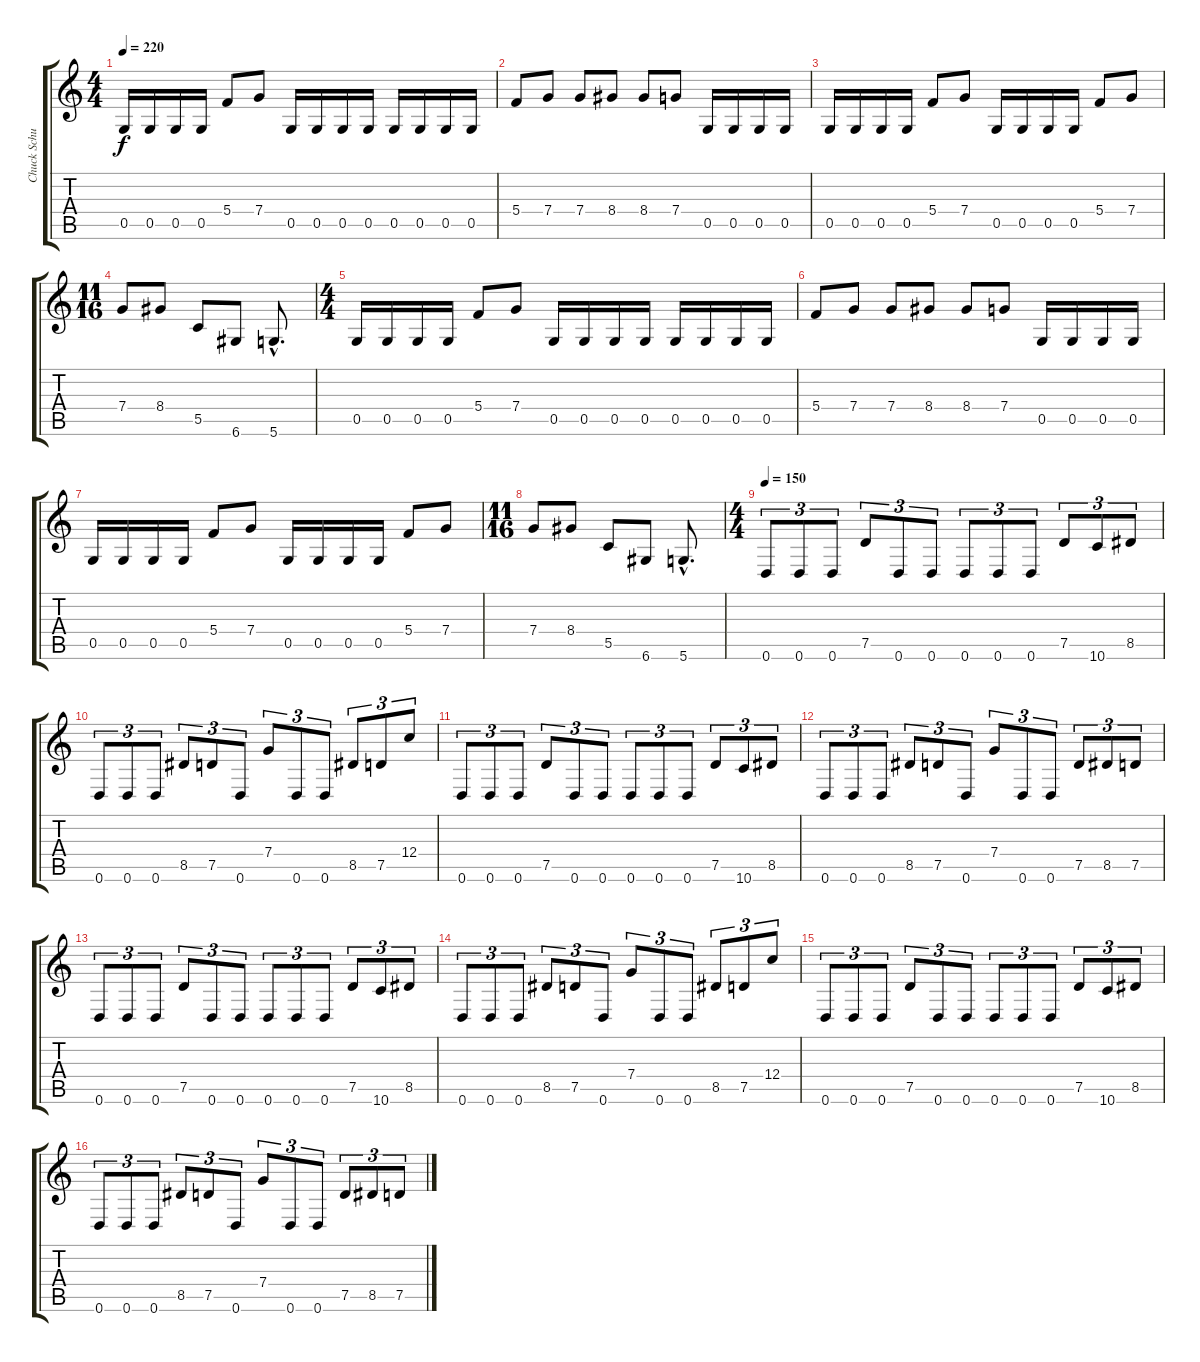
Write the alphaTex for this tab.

\track ("Chuck Schuldiner" "Chuck Schu") {instrument distortionguitar}
\staff {score tabs}
\tuning (D4 A3 F3 C3 G2 D2) {hide}
\ts (4 4)
\tempo 220
\clef g2
\ks c
0.5.16{dy f} 0.5.16 0.5.16 0.5.16 5.4.8 7.4.8 0.5.16 0.5.16 0.5.16 0.5.16 0.5.16 0.5.16 0.5.16 0.5.16 |
5.4.8 7.4.8 7.4.8 8.4.8 8.4.8 7.4.8 0.5.16 0.5.16 0.5.16 0.5.16 |
0.5.16 0.5.16 0.5.16 0.5.16 5.4.8 7.4.8 0.5.16 0.5.16 0.5.16 0.5.16 5.4.8 7.4.8 |
\ts (11 16)
7.4.8 8.4.8 5.5.8 6.6.8 5.6{hac}.8{d} |
\ts (4 4)
0.5.16 0.5.16 0.5.16 0.5.16 5.4.8 7.4.8 0.5.16 0.5.16 0.5.16 0.5.16 0.5.16 0.5.16 0.5.16 0.5.16 |
5.4.8 7.4.8 7.4.8 8.4.8 8.4.8 7.4.8 0.5.16 0.5.16 0.5.16 0.5.16 |
0.5.16 0.5.16 0.5.16 0.5.16 5.4.8 7.4.8 0.5.16 0.5.16 0.5.16 0.5.16 5.4.8 7.4.8 |
\ts (11 16)
7.4.8 8.4.8 5.5.8 6.6.8 5.6{hac}.8{d} |
\ts (4 4)
\tempo 150
0.6.8{tu (3 2)} 0.6.8{tu (3 2)} 0.6.8{tu (3 2)} 7.5.8{tu (3 2)} 0.6.8{tu (3 2)} 0.6.8{tu (3 2)} 0.6.8{tu (3 2)} 0.6.8{tu (3 2)} 0.6.8{tu (3 2)} 7.5.8{tu (3 2)} 10.6.8{tu (3 2)} 8.5.8{tu (3 2)} |
0.6.8{tu (3 2)} 0.6.8{tu (3 2)} 0.6.8{tu (3 2)} 8.5.8{tu (3 2)} 7.5.8{tu (3 2)} 0.6.8{tu (3 2)} 7.4.8{tu (3 2)} 0.6.8{tu (3 2)} 0.6.8{tu (3 2)} 8.5.8{tu (3 2)} 7.5.8{tu (3 2)} 12.4.8{tu (3 2)} |
0.6.8{tu (3 2)} 0.6.8{tu (3 2)} 0.6.8{tu (3 2)} 7.5.8{tu (3 2)} 0.6.8{tu (3 2)} 0.6.8{tu (3 2)} 0.6.8{tu (3 2)} 0.6.8{tu (3 2)} 0.6.8{tu (3 2)} 7.5.8{tu (3 2)} 10.6.8{tu (3 2)} 8.5.8{tu (3 2)} |
0.6.8{tu (3 2)} 0.6.8{tu (3 2)} 0.6.8{tu (3 2)} 8.5.8{tu (3 2)} 7.5.8{tu (3 2)} 0.6.8{tu (3 2)} 7.4.8{tu (3 2)} 0.6.8{tu (3 2)} 0.6.8{tu (3 2)} 7.5.8{tu (3 2)} 8.5.8{tu (3 2)} 7.5.8{tu (3 2)} |
0.6.8{tu (3 2)} 0.6.8{tu (3 2)} 0.6.8{tu (3 2)} 7.5.8{tu (3 2)} 0.6.8{tu (3 2)} 0.6.8{tu (3 2)} 0.6.8{tu (3 2)} 0.6.8{tu (3 2)} 0.6.8{tu (3 2)} 7.5.8{tu (3 2)} 10.6.8{tu (3 2)} 8.5.8{tu (3 2)} |
0.6.8{tu (3 2)} 0.6.8{tu (3 2)} 0.6.8{tu (3 2)} 8.5.8{tu (3 2)} 7.5.8{tu (3 2)} 0.6.8{tu (3 2)} 7.4.8{tu (3 2)} 0.6.8{tu (3 2)} 0.6.8{tu (3 2)} 8.5.8{tu (3 2)} 7.5.8{tu (3 2)} 12.4.8{tu (3 2)} |
0.6.8{tu (3 2)} 0.6.8{tu (3 2)} 0.6.8{tu (3 2)} 7.5.8{tu (3 2)} 0.6.8{tu (3 2)} 0.6.8{tu (3 2)} 0.6.8{tu (3 2)} 0.6.8{tu (3 2)} 0.6.8{tu (3 2)} 7.5.8{tu (3 2)} 10.6.8{tu (3 2)} 8.5.8{tu (3 2)} |
0.6.8{tu (3 2)} 0.6.8{tu (3 2)} 0.6.8{tu (3 2)} 8.5.8{tu (3 2)} 7.5.8{tu (3 2)} 0.6.8{tu (3 2)} 7.4.8{tu (3 2)} 0.6.8{tu (3 2)} 0.6.8{tu (3 2)} 7.5.8{tu (3 2)} 8.5.8{tu (3 2)} 7.5.8{tu (3 2)}
